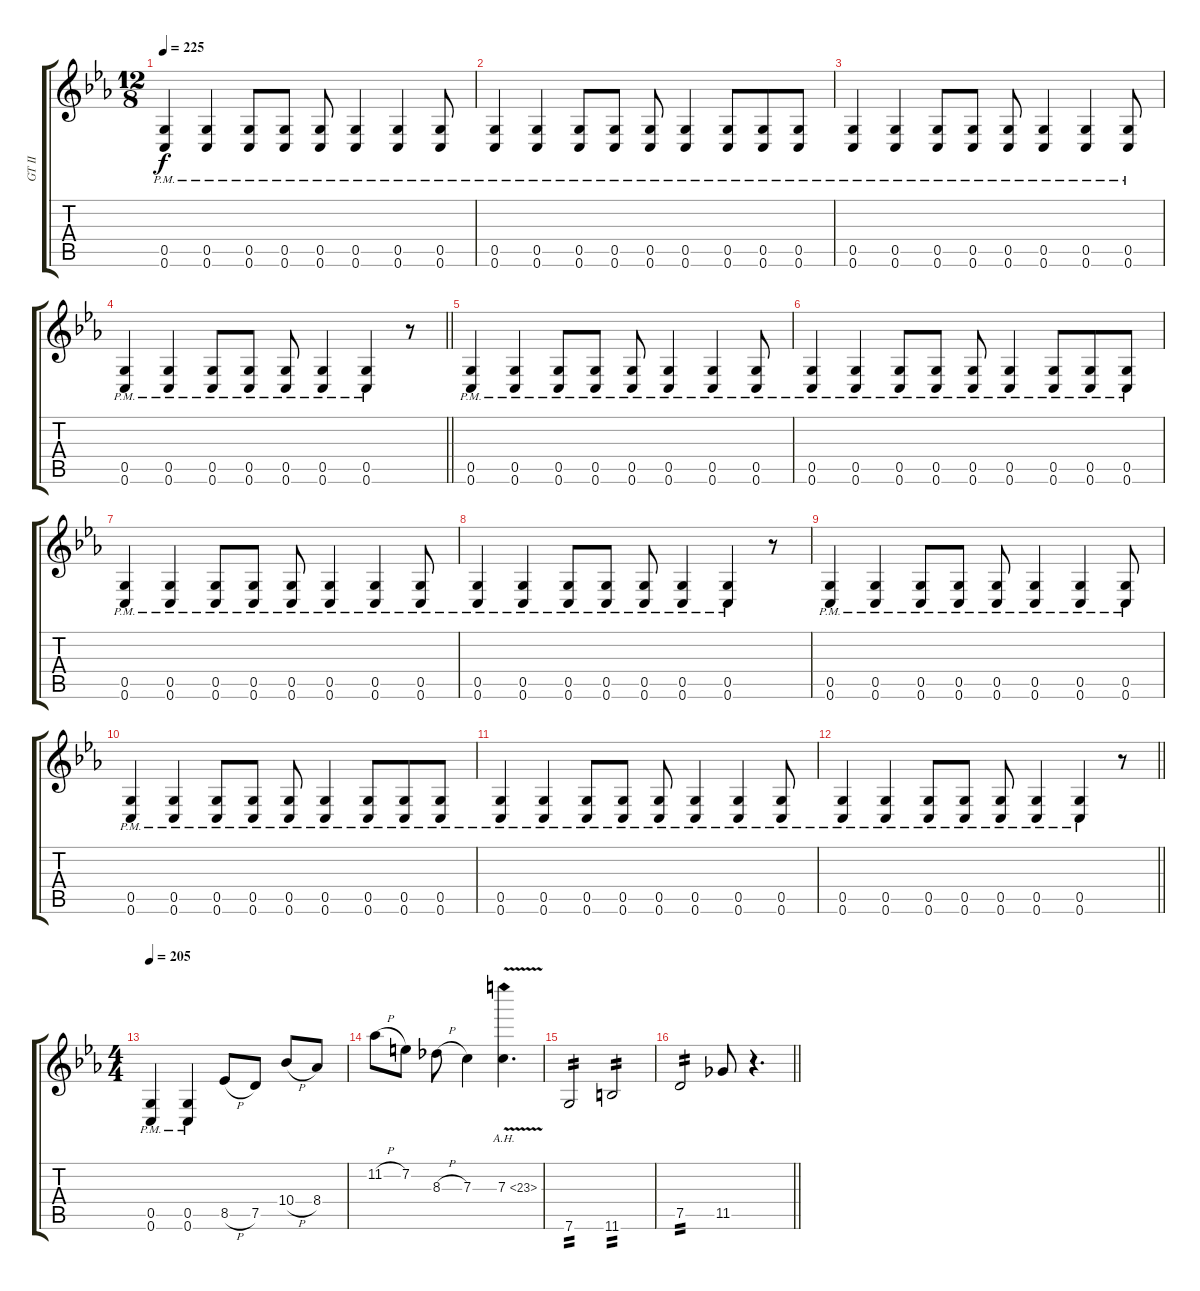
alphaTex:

\track ("GT II" "GT II") {instrument overdrivenguitar}
\staff {score tabs}
\tuning (D4 A3 F3 C3 G2 C2) {hide}
\ts (12 8)
\tempo 225
\clef g2
\ks cminor
(0.5{pm} 0.6{pm}).4{dy f} (0.5{pm} 0.6{pm}).4 (0.5{pm} 0.6{pm}).8 (0.5{pm} 0.6{pm}).8 (0.5{pm} 0.6{pm}).8 (0.5{pm} 0.6{pm}).4 (0.5{pm} 0.6{pm}).4 (0.5{pm} 0.6{pm}).8 |
(0.5{pm} 0.6{pm}).4 (0.5{pm} 0.6{pm}).4 (0.5{pm} 0.6{pm}).8 (0.5{pm} 0.6{pm}).8 (0.5{pm} 0.6{pm}).8 (0.5{pm} 0.6{pm}).4 (0.5{pm} 0.6{pm}).8 (0.5{pm} 0.6{pm}).8 (0.5{pm} 0.6{pm}).8 |
(0.5{pm} 0.6{pm}).4 (0.5{pm} 0.6{pm}).4 (0.5{pm} 0.6{pm}).8 (0.5{pm} 0.6{pm}).8 (0.5{pm} 0.6{pm}).8 (0.5{pm} 0.6{pm}).4 (0.5{pm} 0.6{pm}).4 (0.5{pm} 0.6{pm}).8 |
\barLineRight lightlight
(0.5{pm} 0.6{pm}).4 (0.5{pm} 0.6{pm}).4 (0.5{pm} 0.6{pm}).8 (0.5{pm} 0.6{pm}).8 (0.5{pm} 0.6{pm}).8 (0.5{pm} 0.6{pm}).4 (0.5{pm} 0.6{pm}).4 r.8 |
\section ("" "")
(0.5{pm} 0.6{pm}).4 (0.5{pm} 0.6{pm}).4 (0.5{pm} 0.6{pm}).8 (0.5{pm} 0.6{pm}).8 (0.5{pm} 0.6{pm}).8 (0.5{pm} 0.6{pm}).4 (0.5{pm} 0.6{pm}).4 (0.5{pm} 0.6{pm}).8 |
(0.5{pm} 0.6{pm}).4 (0.5{pm} 0.6{pm}).4 (0.5{pm} 0.6{pm}).8 (0.5{pm} 0.6{pm}).8 (0.5{pm} 0.6{pm}).8 (0.5{pm} 0.6{pm}).4 (0.5{pm} 0.6{pm}).8 (0.5{pm} 0.6{pm}).8 (0.5{pm} 0.6{pm}).8 |
(0.5{pm} 0.6{pm}).4 (0.5{pm} 0.6{pm}).4 (0.5{pm} 0.6{pm}).8 (0.5{pm} 0.6{pm}).8 (0.5{pm} 0.6{pm}).8 (0.5{pm} 0.6{pm}).4 (0.5{pm} 0.6{pm}).4 (0.5{pm} 0.6{pm}).8 |
(0.5{pm} 0.6{pm}).4 (0.5{pm} 0.6{pm}).4 (0.5{pm} 0.6{pm}).8 (0.5{pm} 0.6{pm}).8 (0.5{pm} 0.6{pm}).8 (0.5{pm} 0.6{pm}).4 (0.5{pm} 0.6{pm}).4 r.8 |
(0.5{pm} 0.6{pm}).4 (0.5{pm} 0.6{pm}).4 (0.5{pm} 0.6{pm}).8 (0.5{pm} 0.6{pm}).8 (0.5{pm} 0.6{pm}).8 (0.5{pm} 0.6{pm}).4 (0.5{pm} 0.6{pm}).4 (0.5{pm} 0.6{pm}).8 |
(0.5{pm} 0.6{pm}).4 (0.5{pm} 0.6{pm}).4 (0.5{pm} 0.6{pm}).8 (0.5{pm} 0.6{pm}).8 (0.5{pm} 0.6{pm}).8 (0.5{pm} 0.6{pm}).4 (0.5{pm} 0.6{pm}).8 (0.5{pm} 0.6{pm}).8 (0.5{pm} 0.6{pm}).8 |
(0.5{pm} 0.6{pm}).4 (0.5{pm} 0.6{pm}).4 (0.5{pm} 0.6{pm}).8 (0.5{pm} 0.6{pm}).8 (0.5{pm} 0.6{pm}).8 (0.5{pm} 0.6{pm}).4 (0.5{pm} 0.6{pm}).4 (0.5{pm} 0.6{pm}).8 |
\barLineRight lightlight
(0.5{pm} 0.6{pm}).4 (0.5{pm} 0.6{pm}).4 (0.5{pm} 0.6{pm}).8 (0.5{pm} 0.6{pm}).8 (0.5{pm} 0.6{pm}).8 (0.5{pm} 0.6{pm}).4 (0.5{pm} 0.6{pm}).4 r.8 |
\ts (4 4)
\section ("" "")
\tempo 205
(0.5{pm} 0.6{pm}).4 (0.5{pm} 0.6{pm}).4 8.5{h}.8 7.5.8 10.4{h}.8 8.4.8 |
11.2{h}.8 7.2.8 8.3{h}.8 7.3.4 7.3{ah 16 v}.4{d} |
7.6.2{tp 2} 11.6.2{tp 2} |
\barLineRight lightlight
7.5.2{tp 2} 11.5.8 r.4{d}
